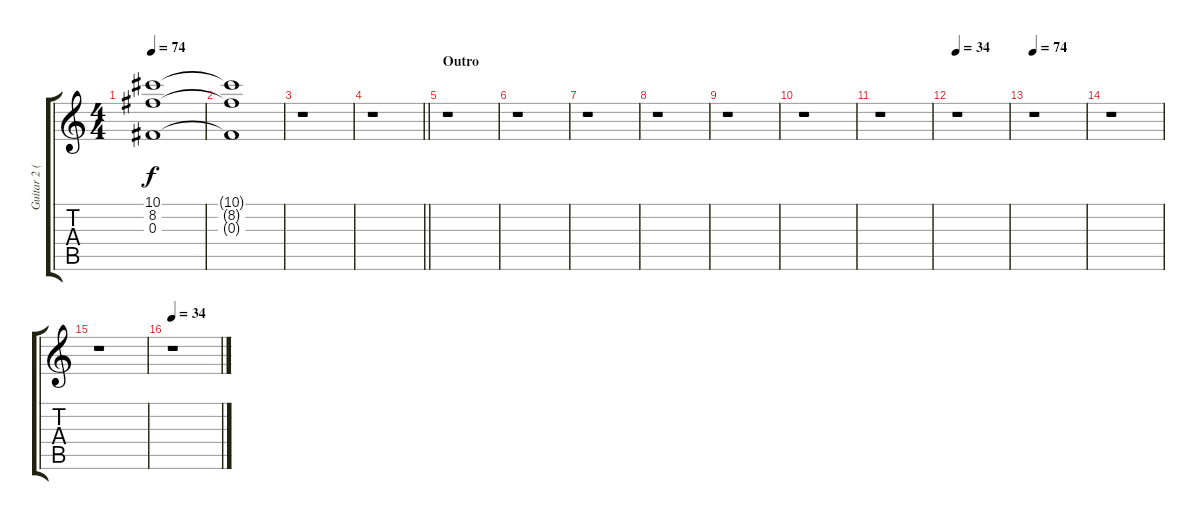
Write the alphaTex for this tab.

\track ("Guitar 2 (Overdrive)" "Guitar 2 (") {instrument overdrivenguitar}
\staff {score tabs}
\tuning (Eb4 Bb3 Gb3 Db3 Ab2 Eb2) {hide}
\ts (4 4)
\tempo 74
\clef g2
\ks c
(10.1 8.2 0.3).1{dy f volume 0} |
(10.1{t} 8.2{t} 0.3{t}).1 |
r.1 |
\barLineRight lightlight
r.1 |
\section ("" "Outro")
r.1 |
r.1 |
r.1 |
r.1 |
r.1 |
r.1 |
r.1 |
\tempo 34
r.1 |
\tempo 74
r.1 |
r.1 |
r.1 |
\tempo 34
r.1
